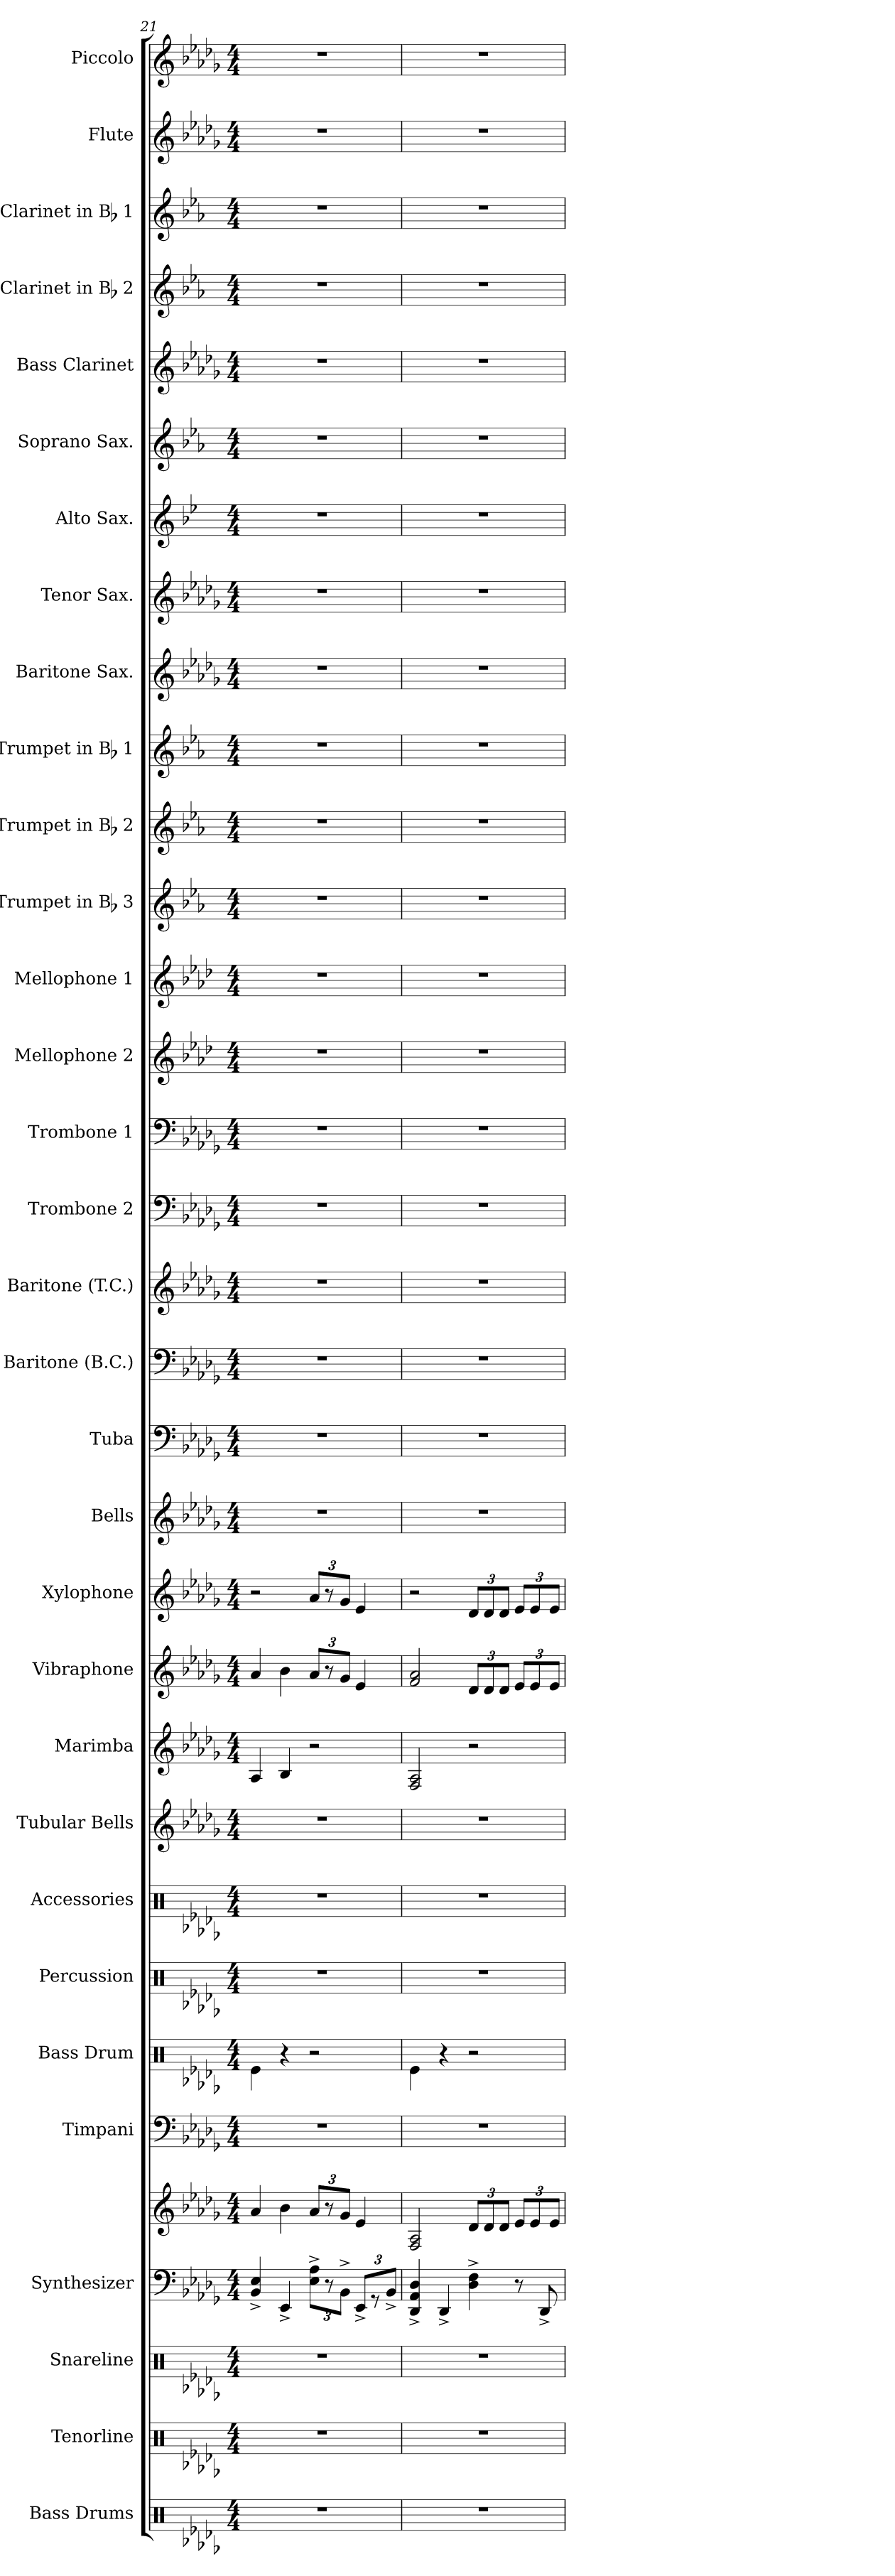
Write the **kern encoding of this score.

**kern	**kern	**kern	**kern	**kern	**kern	**kern	**kern	**kern	**kern	**kern	**kern	**kern	**kern	**kern	**kern	**kern	**kern	**kern	**kern	**kern	**kern	**kern	**kern	**kern	**kern	**kern	**kern	**kern	**kern	**kern	**kern	**kern
*part32	*part31	*part30	*part29	*part29	*part28	*part27	*part26	*part25	*part24	*part23	*part22	*part21	*part20	*part19	*part18	*part17	*part16	*part15	*part14	*part13	*part12	*part11	*part10	*part9	*part8	*part7	*part6	*part5	*part4	*part3	*part2	*part1
*staff33	*staff32	*staff31	*staff30	*staff29	*staff28	*staff27	*staff26	*staff25	*staff24	*staff23	*staff22	*staff21	*staff20	*staff19	*staff18	*staff17	*staff16	*staff15	*staff14	*staff13	*staff12	*staff11	*staff10	*staff9	*staff8	*staff7	*staff6	*staff5	*staff4	*staff3	*staff2	*staff1
*I"Bass Drums	*I"Tenorline	*I"Snareline	*I"Synthesizer	*	*I"Timpani	*I"Bass Drum	*I"Percussion	*I"Accessories	*I"Tubular Bells	*I"Marimba	*I"Vibraphone	*I"Xylophone	*I"Bells	*I"Tuba	*I"Baritone (B.C.)	*I"Baritone (T.C.)	*I"Trombone 2	*I"Trombone 1	*I"Mellophone 2	*I"Mellophone 1	*I"Trumpet in Bb 3	*I"Trumpet in Bb 2	*I"Trumpet in Bb 1	*I"Baritone Sax.	*I"Tenor Sax.	*I"Alto Sax.	*I"Soprano Sax.	*I"Bass Clarinet	*I"Clarinet in Bb 2	*I"Clarinet in Bb 1	*I"Flute	*I"Piccolo
*I'B. Dr.	*	*	*I'Synth	*	*I'Timp.	*I'B. Dr.	*I'Perc.	*I'Acc.	*I'T.B.	*I'Mrb.	*I'Vib.	*I'Xyl.	*I'Bls.	*I'Tuba	*I'Bar.	*I'Bar.	*I'Tbn. 2	*I'Tbn. 1	*I'Mello. 2	*I'Mello. 1	*	*	*	*I'B. Sx.	*I'T. Sx.	*I'A. Sx.	*I'S. Sx.	*I'B. Cl.	*	*	*I'Fl.	*I'Picc.
*clefX	*clefX	*clefX	*clefF4	*clefG2	*clefF4	*clefX	*clefX	*clefX	*clefG2	*clefG2	*clefG2	*clefG2	*clefG2	*clefF4	*clefF4	*clefG2	*clefF4	*clefF4	*clefG2	*clefG2	*clefG2	*clefG2	*clefG2	*clefG2	*clefG2	*clefG2	*clefG2	*clefG2	*clefG2	*clefG2	*clefG2	*clefG2
*	*	*	*	*	*	*	*	*	*	*	*	*	*ITrd-14c-24	*	*	*ITrd8c14	*	*	*ITrd4c7	*ITrd4c7	*ITrd1c2	*ITrd1c2	*ITrd1c2	*ITrd12c21	*ITrd8c14	*ITrd5c9	*ITrd1c2	*ITrd8c14	*ITrd1c2	*ITrd1c2	*	*ITrd-7c-12
*k[b-e-a-d-g-]	*k[b-e-a-d-g-]	*k[b-e-a-d-g-]	*k[b-e-a-d-g-]	*k[b-e-a-d-g-]	*k[b-e-a-d-g-]	*k[b-e-a-d-g-]	*k[b-e-a-d-g-]	*k[b-e-a-d-g-]	*k[b-e-a-d-g-]	*k[b-e-a-d-g-]	*k[b-e-a-d-g-]	*k[b-e-a-d-g-]	*k[b-e-a-d-g-]	*k[b-e-a-d-g-]	*k[b-e-a-d-g-]	*k[b-e-a-d-g-]	*k[b-e-a-d-g-]	*k[b-e-a-d-g-]	*k[b-e-a-d-g-]	*k[b-e-a-d-g-]	*k[b-e-a-d-g-]	*k[b-e-a-d-g-]	*k[b-e-a-d-g-]	*k[b-e-a-d-g-]	*k[b-e-a-d-g-]	*k[b-e-a-d-g-]	*k[b-e-a-d-g-]	*k[b-e-a-d-g-]	*k[b-e-a-d-g-]	*k[b-e-a-d-g-]	*k[b-e-a-d-g-]	*k[b-e-a-d-g-]
*D-:	*D-:	*D-:	*D-:	*D-:	*D-:	*D-:	*D-:	*D-:	*D-:	*D-:	*D-:	*D-:	*D-:	*D-:	*D-:	*D-:	*D-:	*D-:	*D-:	*D-:	*D-:	*D-:	*D-:	*D-:	*D-:	*D-:	*D-:	*D-:	*D-:	*D-:	*D-:	*D-:
*M4/4	*M4/4	*M4/4	*M4/4	*M4/4	*M4/4	*M4/4	*M4/4	*M4/4	*M4/4	*M4/4	*M4/4	*M4/4	*M4/4	*M4/4	*M4/4	*M4/4	*M4/4	*M4/4	*M4/4	*M4/4	*M4/4	*M4/4	*M4/4	*M4/4	*M4/4	*M4/4	*M4/4	*M4/4	*M4/4	*M4/4	*M4/4	*M4/4
=21	=21	=21	=21	=21	=21	=21	=21	=21	=21	=21	=21	=21	=21	=21	=21	=21	=21	=21	=21	=21	=21	=21	=21	=21	=21	=21	=21	=21	=21	=21	=21	=21
1r	1r	1r	4BB-/^ 4E-/^	4a-/	1r	4Re\	1r	1r	1r	4A-/	4a-/	2r	1r	1r	1r	1r	1r	1r	1r	1r	1r	1r	1r	1r	1r	1r	1r	1r	1r	1r	1r	1r
.	.	.	4EE-^/	4b-\	.	4r	.	.	.	4B-/	4b-\	.	.	.	.	.	.	.	.	.	.	.	.	.	.	.	.	.	.	.	.	.
.	.	.	12E-\^ 12A-\^L	12a-/L	.	2r	.	.	.	2r	12a-/L	12a-/L	.	.	.	.	.	.	.	.	.	.	.	.	.	.	.	.	.	.	.	.
.	.	.	12r	12r	.	.	.	.	.	.	12r	12r	.	.	.	.	.	.	.	.	.	.	.	.	.	.	.	.	.	.	.	.
.	.	.	12BB-^\J	12g-/J	.	.	.	.	.	.	12g-/J	12g-/J	.	.	.	.	.	.	.	.	.	.	.	.	.	.	.	.	.	.	.	.
.	.	.	12EE-^/L	4e-/	.	.	.	.	.	.	4e-/	4e-/	.	.	.	.	.	.	.	.	.	.	.	.	.	.	.	.	.	.	.	.
.	.	.	12r	.	.	.	.	.	.	.	.	.	.	.	.	.	.	.	.	.	.	.	.	.	.	.	.	.	.	.	.	.
.	.	.	12BB-^/J	.	.	.	.	.	.	.	.	.	.	.	.	.	.	.	.	.	.	.	.	.	.	.	.	.	.	.	.	.
=22	=22	=22	=22	=22	=22	=22	=22	=22	=22	=22	=22	=22	=22	=22	=22	=22	=22	=22	=22	=22	=22	=22	=22	=22	=22	=22	=22	=22	=22	=22	=22	=22
1r	1r	1r	4DD-/^ 4AA-/^ 4D-/^	2F/ 2A-/	1r	4Re\	1r	1r	1r	2F/ 2A-/	2f/ 2a-/	2r	1r	1r	1r	1r	1r	1r	1r	1r	1r	1r	1r	1r	1r	1r	1r	1r	1r	1r	1r	1r
.	.	.	4DD-^/	.	.	4r	.	.	.	.	.	.	.	.	.	.	.	.	.	.	.	.	.	.	.	.	.	.	.	.	.	.
*	*	*	*	*Xbrackettup	*	*	*	*	*	*	*Xbrackettup	*Xbrackettup	*	*	*	*	*	*	*	*	*	*	*	*	*	*	*	*	*	*	*	*
.	.	.	4D-\^ 4F\^	12d-/L	.	2r	.	.	.	2r	12d-/L	12d-/L	.	.	.	.	.	.	.	.	.	.	.	.	.	.	.	.	.	.	.	.
.	.	.	.	12d-/	.	.	.	.	.	.	12d-/	12d-/	.	.	.	.	.	.	.	.	.	.	.	.	.	.	.	.	.	.	.	.
.	.	.	.	12d-/J	.	.	.	.	.	.	12d-/J	12d-/J	.	.	.	.	.	.	.	.	.	.	.	.	.	.	.	.	.	.	.	.
.	.	.	8r	12e-/L	.	.	.	.	.	.	12e-/L	12e-/L	.	.	.	.	.	.	.	.	.	.	.	.	.	.	.	.	.	.	.	.
.	.	.	.	12e-/	.	.	.	.	.	.	12e-/	12e-/	.	.	.	.	.	.	.	.	.	.	.	.	.	.	.	.	.	.	.	.
.	.	.	8DD-^/	.	.	.	.	.	.	.	.	.	.	.	.	.	.	.	.	.	.	.	.	.	.	.	.	.	.	.	.	.
.	.	.	.	12e-/J	.	.	.	.	.	.	12e-/J	12e-/J	.	.	.	.	.	.	.	.	.	.	.	.	.	.	.	.	.	.	.	.
=	=	=	=	=	=	=	=	=	=	=	=	=	=	=	=	=	=	=	=	=	=	=	=	=	=	=	=	=	=	=	=	=
*-	*-	*-	*-	*-	*-	*-	*-	*-	*-	*-	*-	*-	*-	*-	*-	*-	*-	*-	*-	*-	*-	*-	*-	*-	*-	*-	*-	*-	*-	*-	*-	*-
